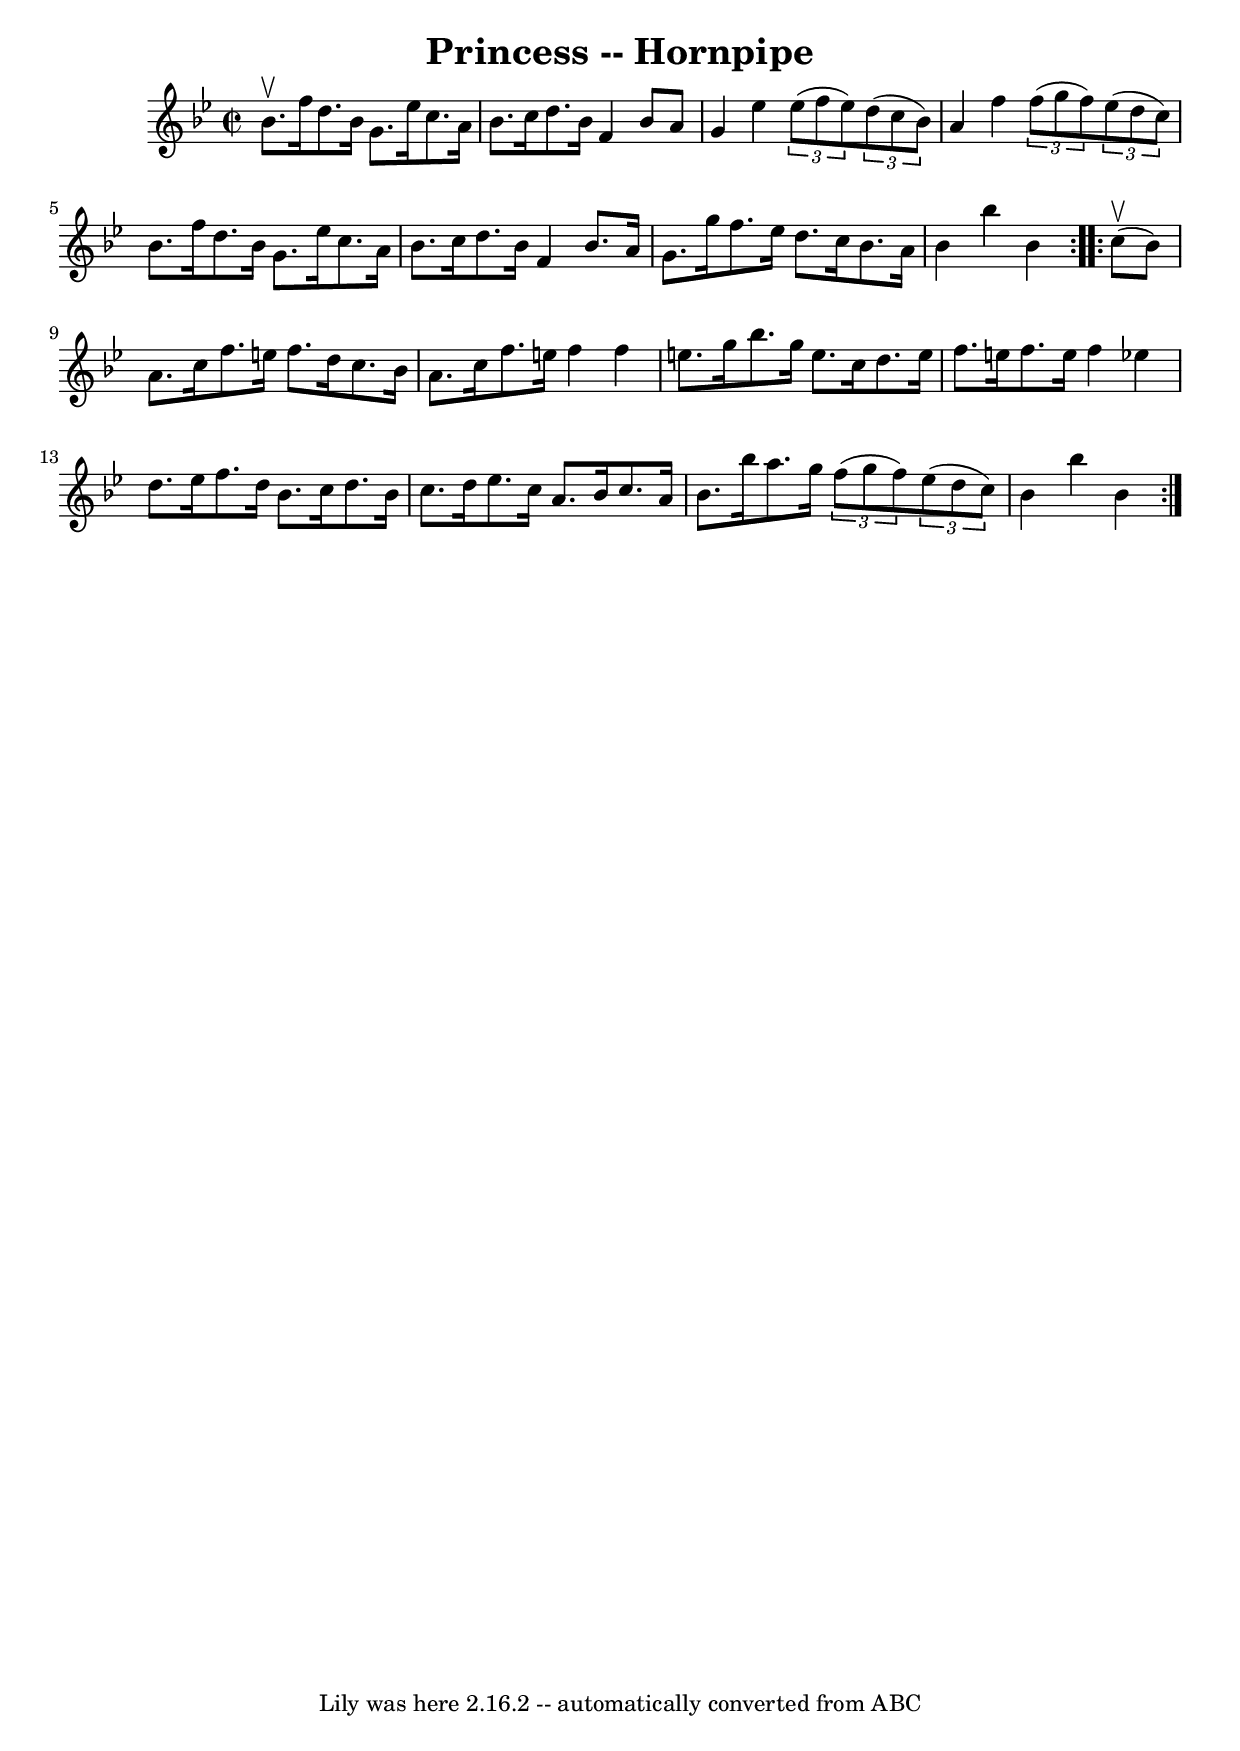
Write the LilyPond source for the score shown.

\version "2.7.40"
\include "Mammoth.ily"
\header {
	%% book = "Cole's 1000 Fiddle Tunes"
	crossRefNumber = "1"
	footnotes = ""
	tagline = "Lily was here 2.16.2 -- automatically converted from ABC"
	title = "Princess -- Hornpipe"
}
voicedefault =  {


\repeat volta 2 {
\override Staff.TimeSignature #'style = #'C
 \time 2/2 \key bes \major bes'8.^\upbow f''16 d''8. bes'16 g'8.  
 ees''16 c''8. a'16  |
 bes'8. c''16 d''8. bes'16    
f'4 bes'8 a'8  |
 g'4 ees''4    \times 2/3 { ees''8 (
f''8 ees''8) }   \times 2/3 { d''8 (c''8 bes'8) } |
   
a'4 f''4    \times 2/3 { f''8 (g''8 f''8) }   \times 2/3 {   
ees''8 (d''8 c''8) } |
 bes'8. f''16 d''8. bes'16   
 g'8. ees''16 c''8. a'16  |
 bes'8. c''16 d''8.    
bes'16 f'4 bes'8. a'16  |
 g'8. g''16 f''8. ees''16 
 d''8. c''16 bes'8. a'16  |
 bes'4 bes''4 bes'4  }     
\repeat volta 2 { c''8 (^\upbow bes'8) |
 a'8. c''16    
f''8. e''16 f''8. d''16 c''8. bes'16  |
 a'8. c''16   
 f''8. e''16 f''4 f''4  |
 e''8. g''16 bes''8.    
g''16 e''8. c''16 d''8. e''16  |
 f''8. e''16 f''8.   
 e''16 f''4 ees''!4  |
 d''8. ees''16 f''8. d''16    
bes'8. c''16 d''8. bes'16  |
 c''8. d''16 ees''8.    
c''16 a'8. bes'16 c''8. a'16  |
 bes'8. bes''16    
a''8. g''16    \times 2/3 { f''8 (g''8 f''8) }   \times 2/3 {   
ees''8 (d''8 c''8) } |
 bes'4 bes''4 bes'4  }   
}

\score{
    <<

	\context Staff="default"
	{
	    \voicedefault 
	}

    >>
	\layout {
	}
	\midi {}
}
